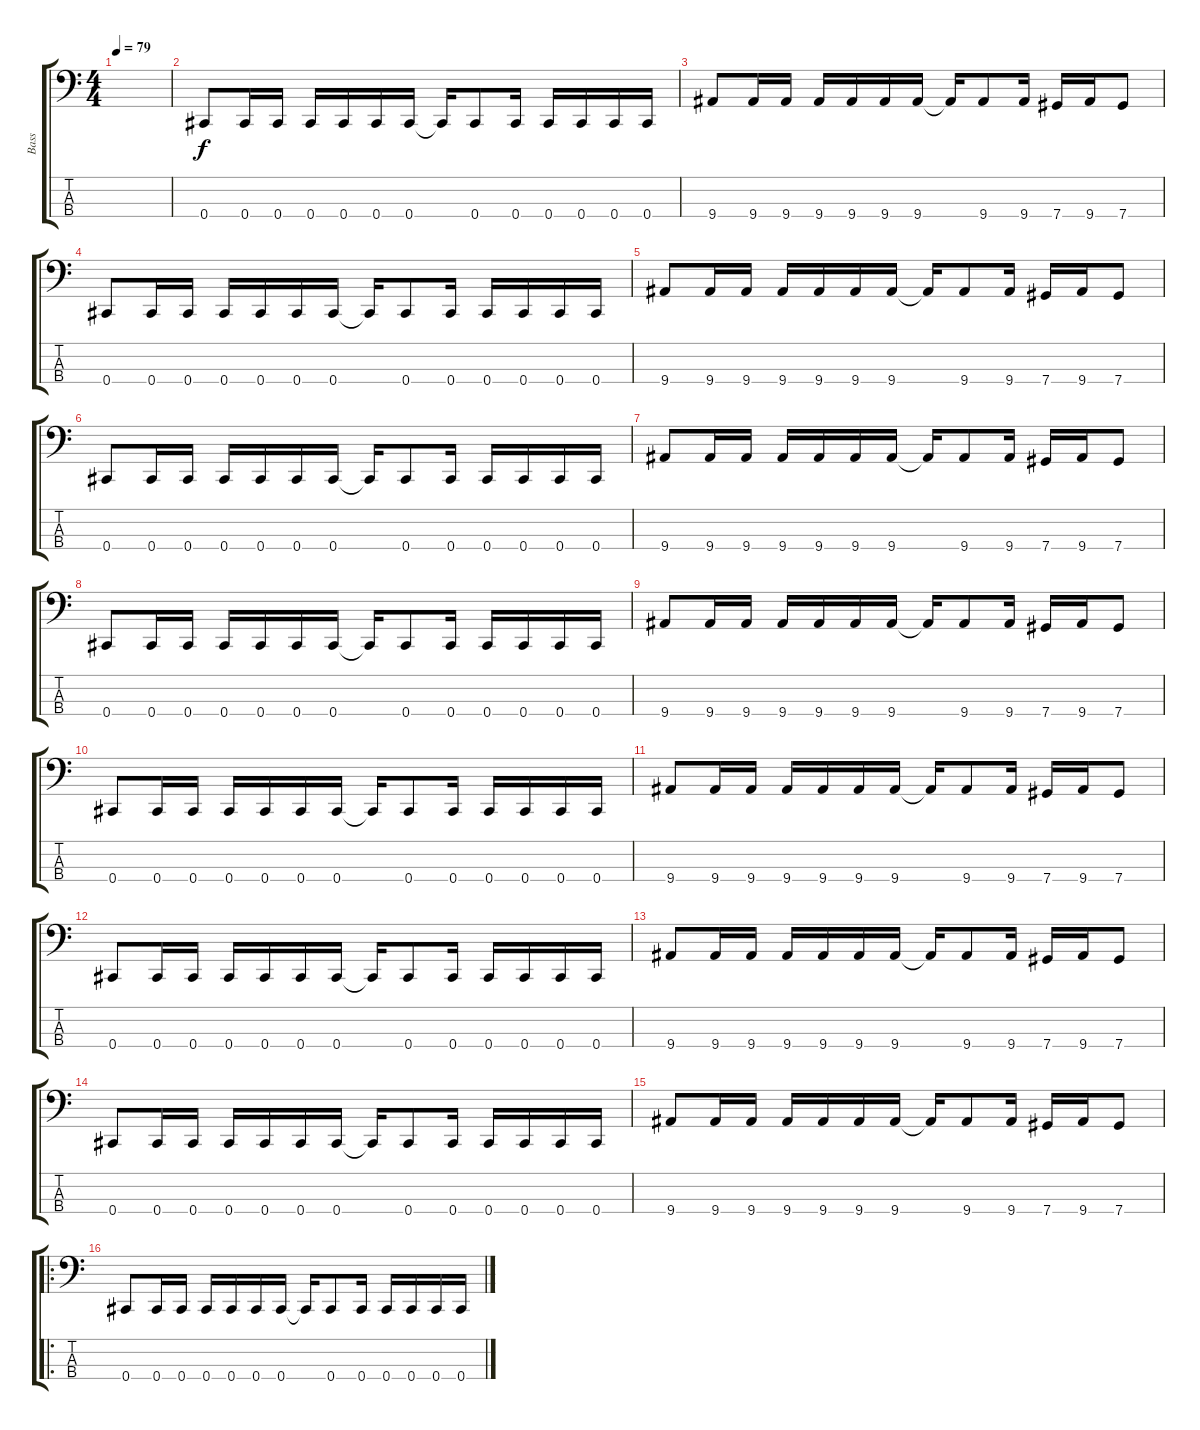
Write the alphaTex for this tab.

\track ("Bass" "Bass") {instrument electricbassfinger}
\staff {score tabs}
\tuning (Gb2 Db2 Ab1 Db1) {hide}
\ts (4 4)
\tempo 79
\clef f4
\ks c
|
0.4.8 0.4.16 0.4.16 0.4.16 0.4.16 0.4.16 0.4.16 0.4{t}.16 0.4.8 0.4.16 0.4.16 0.4.16 0.4.16 0.4.16 |
9.4.8 9.4.16 9.4.16 9.4.16 9.4.16 9.4.16 9.4.16 9.4{t}.16 9.4.8 9.4.16 7.4.16 9.4.16 7.4.8 |
0.4.8 0.4.16 0.4.16 0.4.16 0.4.16 0.4.16 0.4.16 0.4{t}.16 0.4.8 0.4.16 0.4.16 0.4.16 0.4.16 0.4.16 |
9.4.8 9.4.16 9.4.16 9.4.16 9.4.16 9.4.16 9.4.16 9.4{t}.16 9.4.8 9.4.16 7.4.16 9.4.16 7.4.8 |
0.4.8 0.4.16 0.4.16 0.4.16 0.4.16 0.4.16 0.4.16 0.4{t}.16 0.4.8 0.4.16 0.4.16 0.4.16 0.4.16 0.4.16 |
9.4.8 9.4.16 9.4.16 9.4.16 9.4.16 9.4.16 9.4.16 9.4{t}.16 9.4.8 9.4.16 7.4.16 9.4.16 7.4.8 |
0.4.8 0.4.16 0.4.16 0.4.16 0.4.16 0.4.16 0.4.16 0.4{t}.16 0.4.8 0.4.16 0.4.16 0.4.16 0.4.16 0.4.16 |
9.4.8 9.4.16 9.4.16 9.4.16 9.4.16 9.4.16 9.4.16 9.4{t}.16 9.4.8 9.4.16 7.4.16 9.4.16 7.4.8 |
0.4.8 0.4.16 0.4.16 0.4.16 0.4.16 0.4.16 0.4.16 0.4{t}.16 0.4.8 0.4.16 0.4.16 0.4.16 0.4.16 0.4.16 |
9.4.8 9.4.16 9.4.16 9.4.16 9.4.16 9.4.16 9.4.16 9.4{t}.16 9.4.8 9.4.16 7.4.16 9.4.16 7.4.8 |
0.4.8 0.4.16 0.4.16 0.4.16 0.4.16 0.4.16 0.4.16 0.4{t}.16 0.4.8 0.4.16 0.4.16 0.4.16 0.4.16 0.4.16 |
9.4.8 9.4.16 9.4.16 9.4.16 9.4.16 9.4.16 9.4.16 9.4{t}.16 9.4.8 9.4.16 7.4.16 9.4.16 7.4.8 |
0.4.8 0.4.16 0.4.16 0.4.16 0.4.16 0.4.16 0.4.16 0.4{t}.16 0.4.8 0.4.16 0.4.16 0.4.16 0.4.16 0.4.16 |
9.4.8 9.4.16 9.4.16 9.4.16 9.4.16 9.4.16 9.4.16 9.4{t}.16 9.4.8 9.4.16 7.4.16 9.4.16 7.4.8 |
\ro
0.4.8 0.4.16 0.4.16 0.4.16 0.4.16 0.4.16 0.4.16 0.4{t}.16 0.4.8 0.4.16 0.4.16 0.4.16 0.4.16 0.4.16
